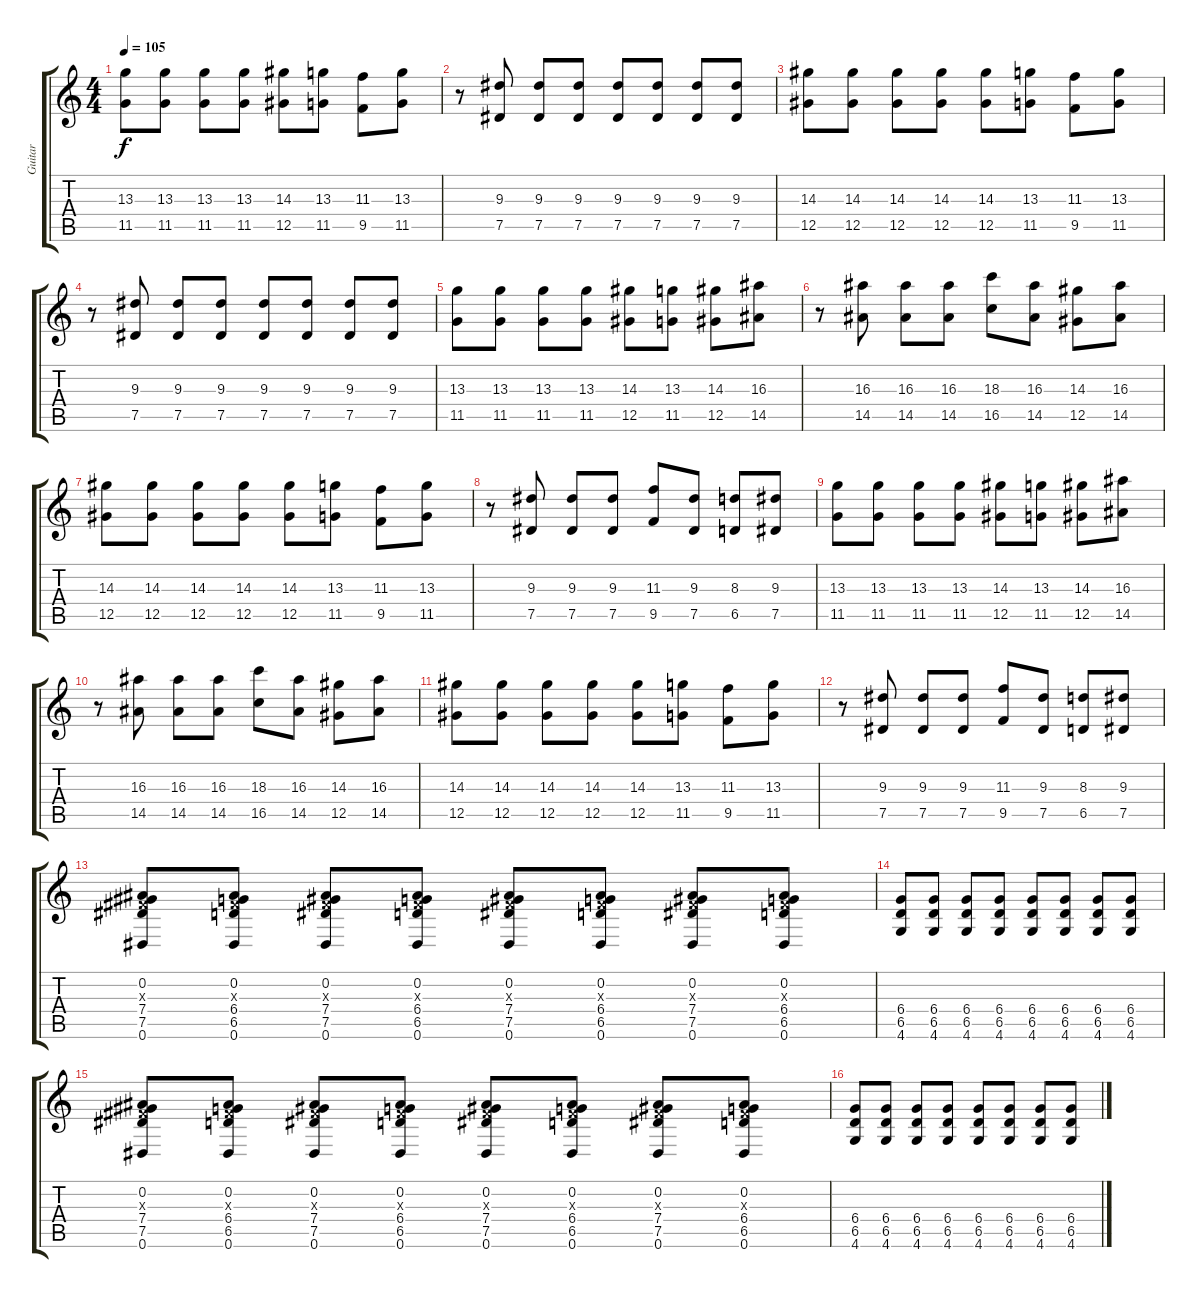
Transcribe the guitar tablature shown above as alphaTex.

\track ("Guitar" "Guitar") {instrument acousticguitarsteel}
\staff {score tabs}
\tuning (Eb4 Bb3 Gb3 Db3 Ab2 Eb2) {hide}
\ts (4 4)
\tempo 105
\clef g2
\ks c
(13.3 11.5).8{dy f} (13.3 11.5).8 (13.3 11.5).8 (13.3 11.5).8 (14.3 12.5).8 (13.3 11.5).8 (11.3 9.5).8 (13.3 11.5).8 |
r.8 (9.3 7.5).8 (9.3 7.5).8 (9.3 7.5).8 (9.3 7.5).8 (9.3 7.5).8 (9.3 7.5).8 (9.3 7.5).8 |
(14.3 12.5).8 (14.3 12.5).8 (14.3 12.5).8 (14.3 12.5).8 (14.3 12.5).8 (13.3 11.5).8 (11.3 9.5).8 (13.3 11.5).8 |
r.8 (9.3 7.5).8 (9.3 7.5).8 (9.3 7.5).8 (9.3 7.5).8 (9.3 7.5).8 (9.3 7.5).8 (9.3 7.5).8 |
(13.3 11.5).8 (13.3 11.5).8 (13.3 11.5).8 (13.3 11.5).8 (14.3 12.5).8 (13.3 11.5).8 (14.3 12.5).8 (16.3 14.5).8 |
r.8 (16.3 14.5).8 (16.3 14.5).8 (16.3 14.5).8 (18.3 16.5).8 (16.3 14.5).8 (14.3 12.5).8 (16.3 14.5).8 |
(14.3 12.5).8 (14.3 12.5).8 (14.3 12.5).8 (14.3 12.5).8 (14.3 12.5).8 (13.3 11.5).8 (11.3 9.5).8 (13.3 11.5).8 |
r.8 (9.3 7.5).8 (9.3 7.5).8 (9.3 7.5).8 (11.3 9.5).8 (9.3 7.5).8 (8.3 6.5).8 (9.3 7.5).8 |
(13.3 11.5).8 (13.3 11.5).8 (13.3 11.5).8 (13.3 11.5).8 (14.3 12.5).8 (13.3 11.5).8 (14.3 12.5).8 (16.3 14.5).8 |
r.8 (16.3 14.5).8 (16.3 14.5).8 (16.3 14.5).8 (18.3 16.5).8 (16.3 14.5).8 (14.3 12.5).8 (16.3 14.5).8 |
(14.3 12.5).8 (14.3 12.5).8 (14.3 12.5).8 (14.3 12.5).8 (14.3 12.5).8 (13.3 11.5).8 (11.3 9.5).8 (13.3 11.5).8 |
r.8 (9.3 7.5).8 (9.3 7.5).8 (9.3 7.5).8 (11.3 9.5).8 (9.3 7.5).8 (8.3 6.5).8 (9.3 7.5).8 |
(0.2 0.3{x} 7.4 7.5 0.6).8 (0.2 0.3{x} 6.4 6.5 0.6).8 (0.2 0.3{x} 7.4 7.5 0.6).8 (0.2 0.3{x} 6.4 6.5 0.6).8 (0.2 0.3{x} 7.4 7.5 0.6).8 (0.2 0.3{x} 6.4 6.5 0.6).8 (0.2 0.3{x} 7.4 7.5 0.6).8 (0.2 0.3{x} 6.4 6.5 0.6).8 |
(6.4 6.5 4.6).8 (6.4 6.5 4.6).8 (6.4 6.5 4.6).8 (6.4 6.5 4.6).8 (6.4 6.5 4.6).8 (6.4 6.5 4.6).8 (6.4 6.5 4.6).8 (6.4 6.5 4.6).8 |
(0.2 0.3{x} 7.4 7.5 0.6).8 (0.2 0.3{x} 6.4 6.5 0.6).8 (0.2 0.3{x} 7.4 7.5 0.6).8 (0.2 0.3{x} 6.4 6.5 0.6).8 (0.2 0.3{x} 7.4 7.5 0.6).8 (0.2 0.3{x} 6.4 6.5 0.6).8 (0.2 0.3{x} 7.4 7.5 0.6).8 (0.2 0.3{x} 6.4 6.5 0.6).8 |
(6.4 6.5 4.6).8 (6.4 6.5 4.6).8 (6.4 6.5 4.6).8 (6.4 6.5 4.6).8 (6.4 6.5 4.6).8 (6.4 6.5 4.6).8 (6.4 6.5 4.6).8 (6.4 6.5 4.6).8
